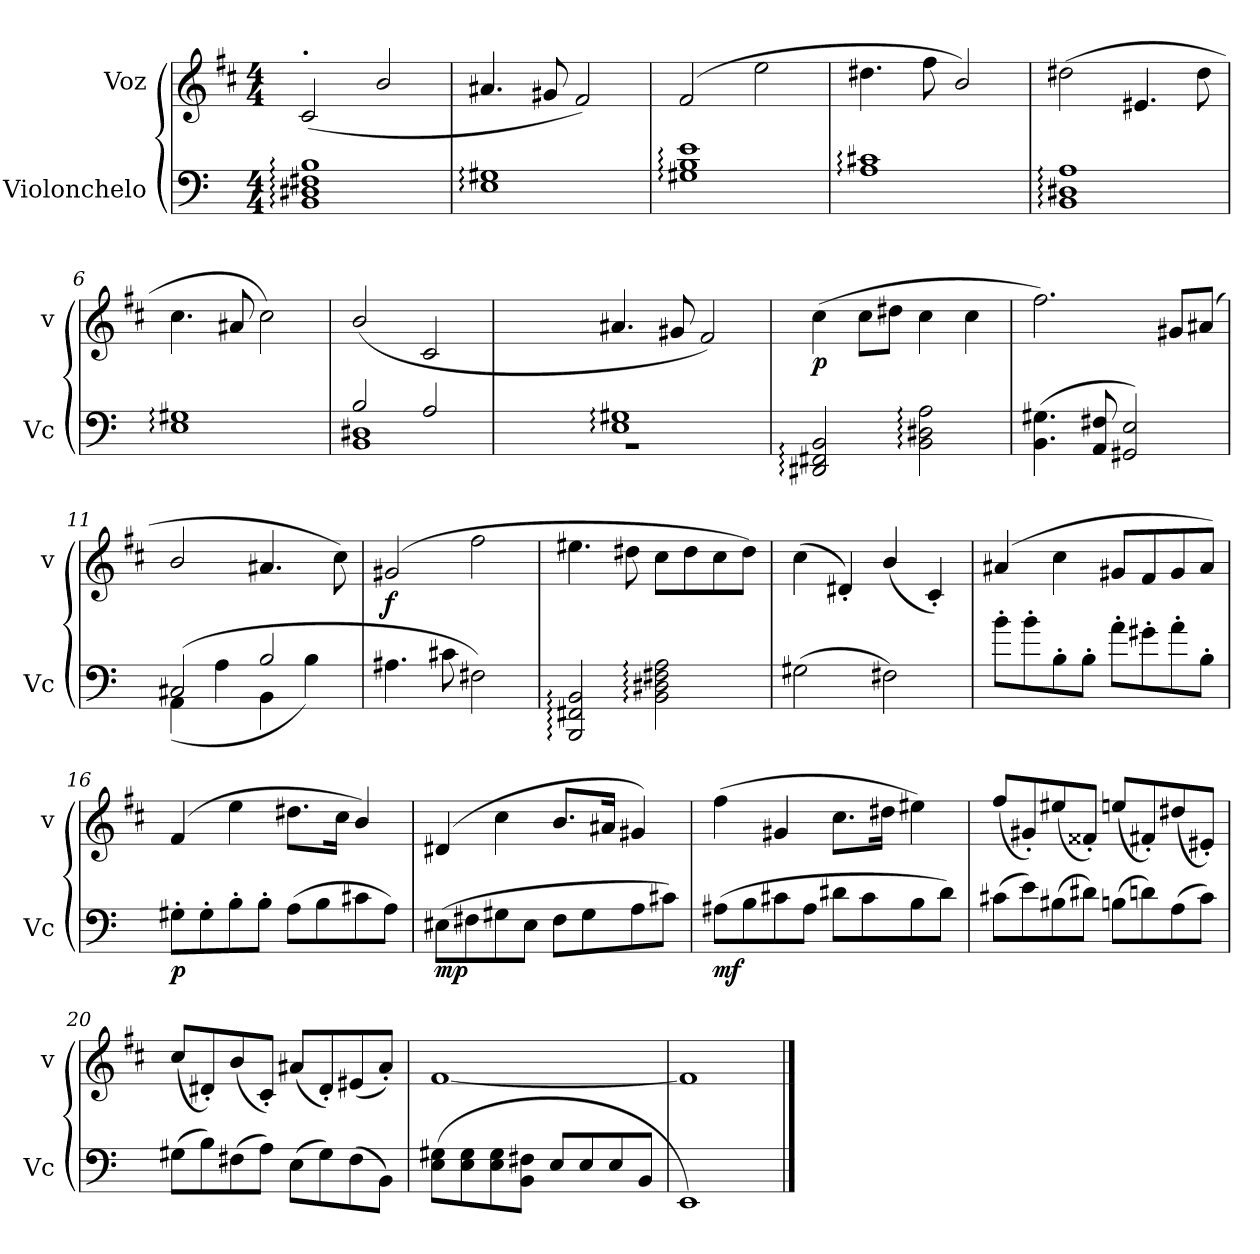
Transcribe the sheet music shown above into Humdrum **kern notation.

**kern	**dynam	**kern	**dynam
*part2	*part2	*part1	*part1
*staff2	*staff2	*staff1	*staff1
*I"Violonchelo	*	*I"Voz	*
*I'Vc	*	*I'v	*
*clefF4	*	*clefG2	*
*	*	*ITrd1c2	*
*k[]	*	*k[]	*
*M4/4	*	*M4/4	*
*MM100	*	*MM100	*
=1	=1	=1	=1
!	!	!LO:TX:a:B:t=.	!
1BB: 1D#X: 1F#X: 1B:	.	(<2B/	.
.	.	2a/	.
=2	=2	=2	=2
1E: 1G#X:	.	4.g#X/	.
.	.	8f#X/	.
.	.	2e/)	.
=3	=3	=3	=3
1G#X: 1B: 1e:	.	(>2e/	.
.	.	2dd\	.
=4	=4	=4	=4
1A: 1c#X:	.	4.cc#X\	.
.	.	8ee\	.
.	.	2a/)	.
=5	=5	=5	=5
1BB: 1D#X: 1A:	.	(>2cc#X\	.
.	.	4.d#X/	.
.	.	8cc#\	.
=6	=6	=6	=6
1E: 1G#X:	.	4.b\	.
.	.	8g#X/	.
.	.	2b\)	.
=7	=7	=7	=7
*^	*	*	*
2B/	1BB 1D#X	.	(<2a/	.
2A/	.	.	2B/	.
!!LO:LB:g=z
=8	=8	=8	=8	=8
1E: 1G#X:	1r	.	4.g#X/	.
.	.	.	8f#X/	.
.	.	.	2e/)	.
*v	*v	*	*	*
=9	=9	=9	=9
!	!	!	!LO:DY:b
2DD#X/: 2FF#X/: 2BB/:	.	(>4b\	p
.	.	8b\L	.
.	.	8cc#X\J	.
2BB\: 2D#X\: 2A\:	.	4b\	.
.	.	4b\	.
=10	=10	=10	=10
(>4.BB\ 4.G#X\	.	2.ee\)	.
8AA/ 8F#X/	.	.	.
2GG#X/ 2E/)	.	.	.
.	.	8f#X/L	.
.	.	(>8g#X/J	.
=11	=11	=11	=11
*^	*	*	*
(>2C#X/	(<4AA\	.	2a/	.
.	4A\	.	.	.
2B/	4BB\	.	4.g#X/	.
.	4B\)	.	.	.
.	.	.	8b\)	.
*v	*v	*	*	*
=12	=12	=12	=12
!	!	!	!LO:DY:b
4.A#X\	.	(>2f#X/	f
8c#X\	.	.	.
2F#X\)	.	2ee\	.
!!LO:LB:g=z
=13	=13	=13	=13
2BBB/: 2FF#X/: 2BB/:	.	4.dd#X\	.
.	.	8cc#X\	.
2BB\: 2D#X\: 2F#X\: 2A\:	.	8b\L	.
.	.	8cc#\	.
.	.	8b\	.
.	.	8cc#\J)	.
=14	=14	=14	=14
(>2G#X\	.	(>4b\	.
.	.	4c#X'/)	.
2F#X\)	.	(<4a/	.
.	.	4B'/)	.
=15	=15	=15	=15
8b'\L	.	(>4g#X/	.
8b'\	.	.	.
8B'\	.	4b\	.
8B'\J	.	.	.
8a'\L	.	8f#X/L	.
8g#X'\	.	8e/	.
8a'\	.	8f#/	.
8B'\J	.	8g#/J)	.
=16	=16	=16	=16
!	!LO:DY:b	!	!
8G#X'\L	p	(>4e/	.
8G#'\	.	.	.
8B'\	.	4dd\	.
8B'\J	.	.	.
(>8A\L	.	8.cc#X\L	.
8B\	.	.	.
.	.	16b\Jk	.
8c#X\	.	4a/)	.
8A\J)	.	.	.
!!LO:LB:g=z
=17	=17	=17	=17
!	!LO:DY:b	!	!
(>8E#X\L	mp	(>4c#X/	.
8F#X\	.	.	.
8G#X\	.	4b\	.
8E#\J	.	.	.
8F#\L	.	8.a/L	.
8G#\	.	.	.
.	.	16g#X/Jk	.
8A\	.	4f#X/)	.
8c#X\J)	.	.	.
=18	=18	=18	=18
!	!LO:DY:b	!	!
(>8A#X\L	mf	(>4ee\	.
8B\	.	.	.
8c#X\	.	4f#X/	.
8A#\J	.	.	.
8d#X\L	.	8.b\L	.
8c#\	.	.	.
.	.	16cc#X\Jk	.
8B\	.	4dd#X\)	.
8d#\J)	.	.	.
=19	=19	=19	=19
*	*	*MM97	*
(>8c#X\L	.	(<8ee/L	.
8e\)	.	8f#X'/)	.
(>8B#X\	.	(<8dd#X/	.
8d#X\J)	.	8e#X'/J)	.
*	*	*MM95	*
(>8Bn\L	.	(<8ddn/L	.
8dn\)	.	8en'/)	.
(>8A\	.	(<8cc#X/	.
8c#\J)	.	8d#X'/J)	.
!!LO:LB:g=z
=20	=20	=20	=20
*	*	*MM93	*
(>8G#X\L	.	(<8b/L	.
8B\)	.	8c#X'/)	.
(>8F#X\	.	(<8a/	.
8A\J)	.	8B'/J)	.
*	*	*MM90	*
(>8E\L	.	(<8g#X/L	.
8G#\)	.	8c#'/)	.
(>8F#\	.	(<8d#X/	.
8BB\J)	.	8g#'/J)	.
=21	=21	=21	=21
*	*	*MM85	*
*	*	*^	*
*	*	*	*^	*
(>8E\ 8G#X\L	.	[1e	2ryy	2.ryy	.
8E\ 8G#\	.	.	.	.	.
8E\ 8G#\	.	.	.	.	.
8BB\ 8F#X\J	.	.	.	.	.
*	*	*MM80	*	*	*
8E/L	.	.	2ryy	.	.
8E/	.	.	.	.	.
*	*	*MM60	*	*	*
8E/	.	.	.	4ryy	.
8BB/J	.	.	.	.	.
*	*	*v	*v	*v	*
=22	=22	=22	=22
1EE)	.	1e]	.
==	==	==	==
*-	*-	*-	*-
